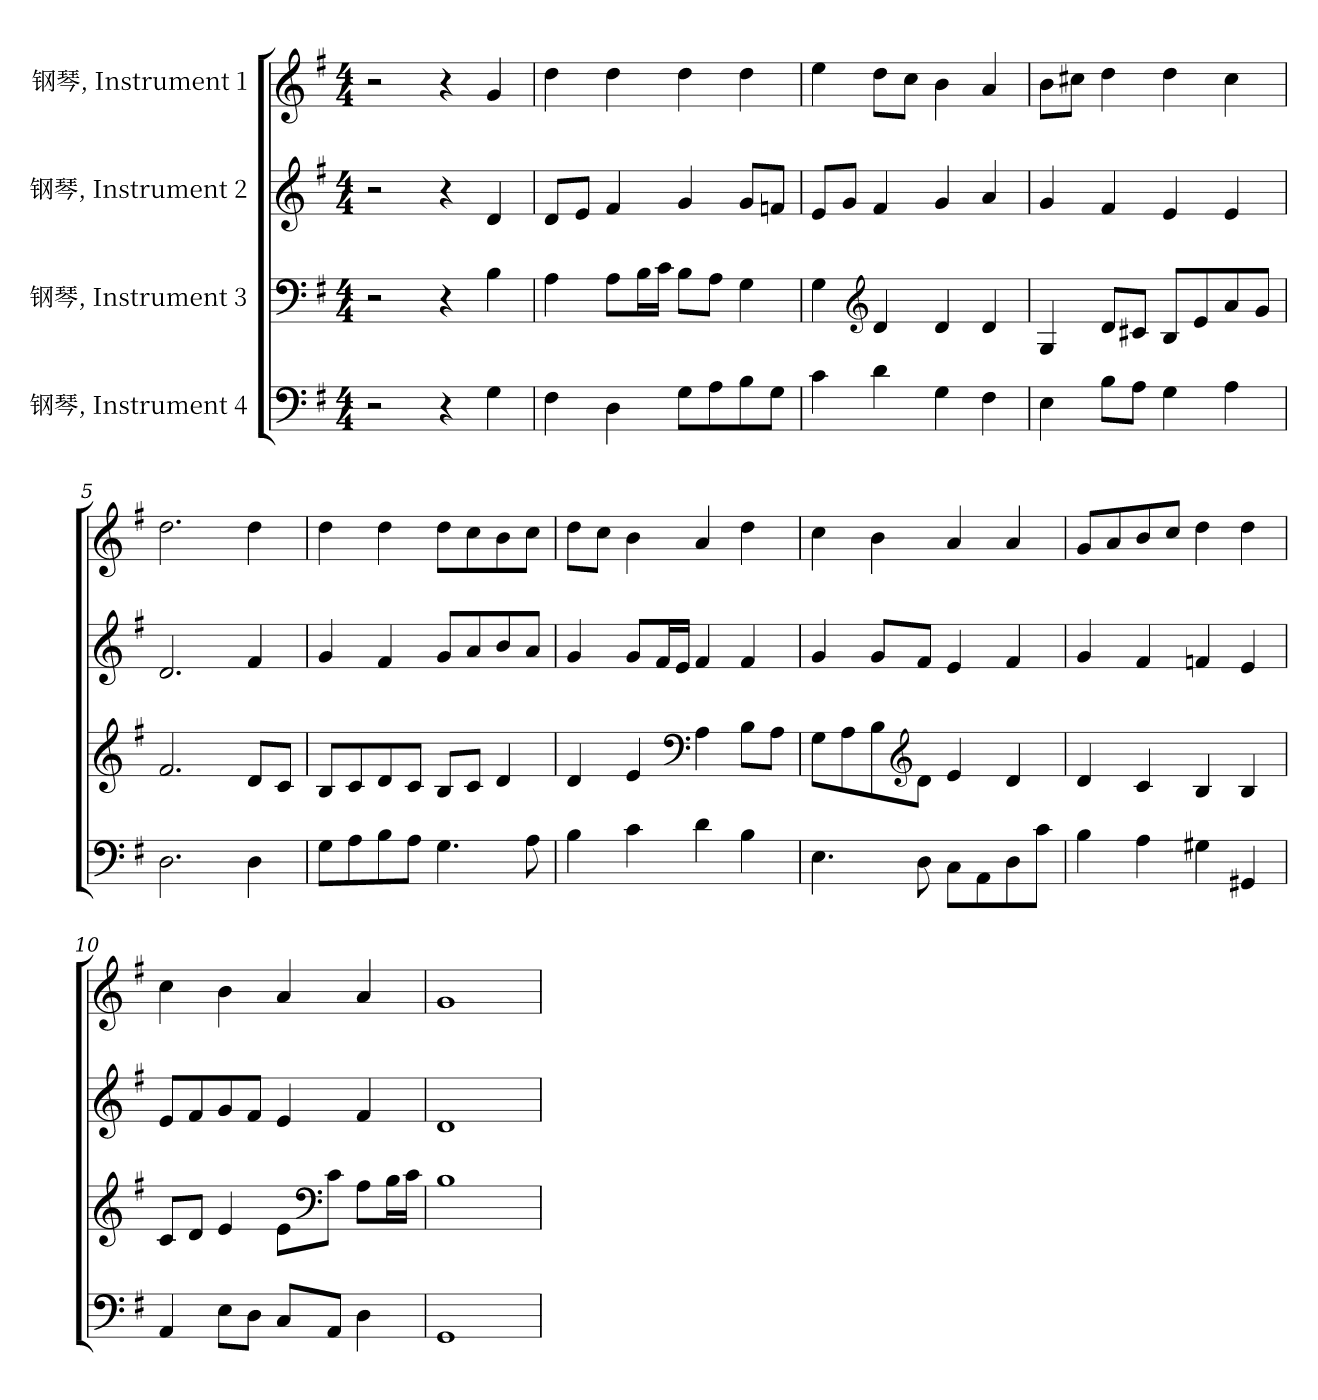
**kern	**kern	**kern	**kern
*part4	*part3	*part2	*part1
*staff4	*staff3	*staff2	*staff1
*I"钢琴, Instrument 4	*I"钢琴, Instrument 3	*I"钢琴, Instrument 2	*I"钢琴, Instrument 1
*clefF4	*clefF4	*clefG2	*clefG2
*k[f#]	*k[f#]	*k[f#]	*k[f#]
*M4/4	*M4/4	*M4/4	*M4/4
*MM92	*MM92	*MM92	*MM92
=1	=1	=1	=1
2r	2r	2r	2r
4r	4r	4r	4r
4G\	4B\	4d/	4g/
=2	=2	=2	=2
4F#\	4A\	8d/L	4dd\
.	.	8e/J	.
4D\	8A\L	4f#/	4dd\
.	16B\L	.	.
.	16c\JJ	.	.
8G\L	8B\L	4g/	4dd\
8A\	8A\J	.	.
8B\	4G\	8g/L	4dd\
8G\J	.	8fn/J	.
=3	=3	=3	=3
4c\	4G\	8e/L	4ee\
.	.	8g/J	.
*	*clefG2	*	*
4d\	4d/	4f#/	8dd\L
.	.	.	8cc\J
4G\	4d/	4g/	4b\
4F#\	4d/	4a/	4a/
=4	=4	=4	=4
4E\	4G/	4g/	8b\L
.	.	.	8cc#X\J
8B\L	8d/L	4f#/	4dd\
8A\J	8c#X/J	.	.
4G\	8B/L	4e/	4dd\
.	8e/	.	.
4A\	8a/	4e/	4cc#\
.	8g/J	.	.
!!LO:LB:g=z
=5	=5	=5	=5
2.D\	2.f#/	2.d/	2.dd\
4D\	8d/L	4f#/	4dd\
.	8c/J	.	.
=6	=6	=6	=6
8G\L	8B/L	4g/	4dd\
8A\	8c/	.	.
8B\	8d/	4f#/	4dd\
8A\J	8c/J	.	.
4.G\	8B/L	8g/L	8dd\L
.	8c/J	8a/	8cc\
.	4d/	8b/	8b\
8A\	.	8a/J	8cc\J
=7	=7	=7	=7
4B\	4d/	4g/	8dd\L
.	.	.	8cc\J
4c\	4e/	8g/L	4b\
.	.	16f#/L	.
.	.	16e/JJ	.
*	*clefF4	*	*
4d\	4A\	4f#/	4a/
4B\	8B\L	4f#/	4dd\
.	8A\J	.	.
=8	=8	=8	=8
4.E\	8G\L	4g/	4cc\
.	8A\	.	.
.	8B\	8g/L	4b\
*	*clefG2	*	*
8D\	8d\J	8f#/J	.
8C\L	4e/	4e/	4a/
8AA\	.	.	.
8D\	4d/	4f#/	4a/
8c\J	.	.	.
=9	=9	=9	=9
4B\	4d/	4g/	8g/L
.	.	.	8a/
4A\	4c/	4f#/	8b/
.	.	.	8cc/J
4G#X\	4B/	4fn/	4dd\
4GG#X/	4B/	4e/	4dd\
!!LO:LB:g=z
=10	=10	=10	=10
4AA/	8c/L	8e/L	4cc\
.	8d/J	8f#/	.
8E\L	4e/	8g/	4b\
8D\J	.	8f#/J	.
8C/L	8e\L	4e/	4a/
*	*clefF4	*	*
8AA/J	8c\J	.	.
4D\	8A\L	4f#/	4a/
.	16B\L	.	.
.	16c\JJ	.	.
=11	=11	=11	=11
1GG	1B	1d	1g
=	=	=	=
*-	*-	*-	*-
